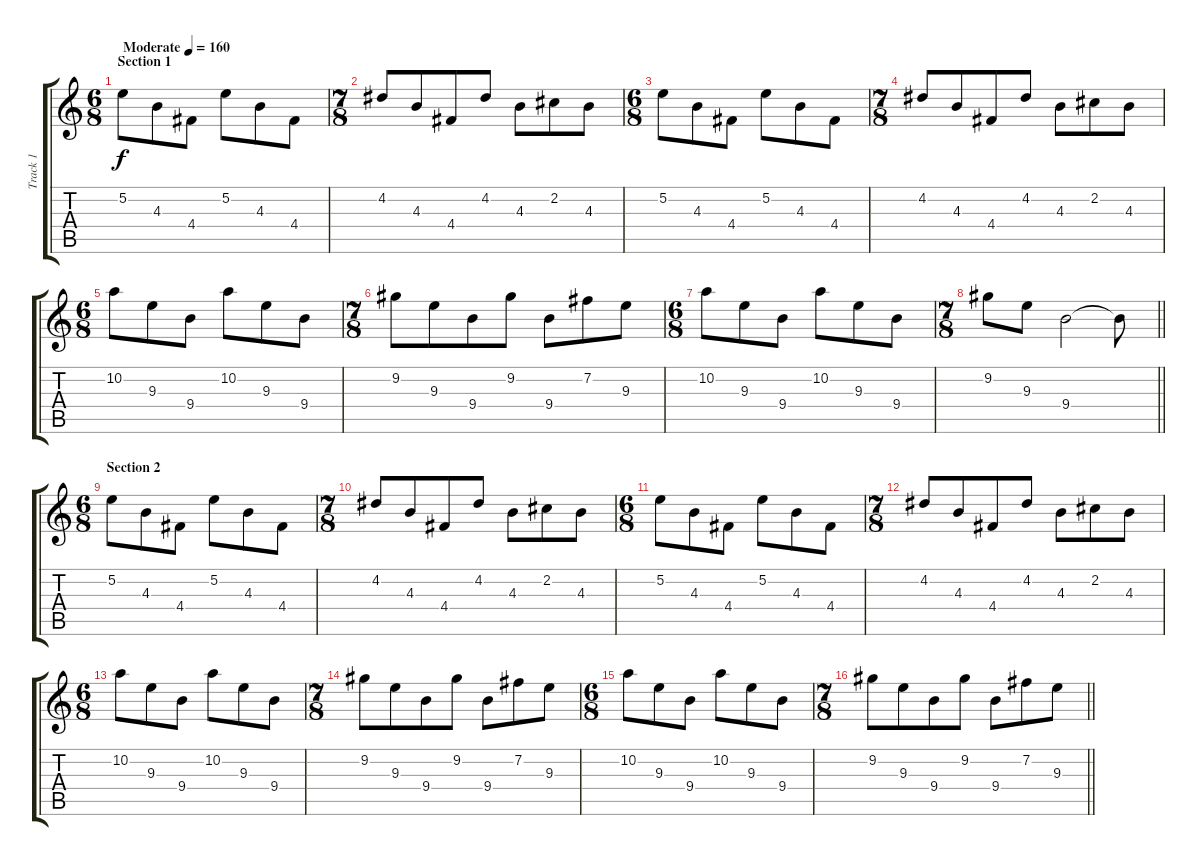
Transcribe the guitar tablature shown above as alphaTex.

\track ("Track 1" "Track 1") {instrument acousticguitarsteel}
\staff {score tabs}
\tuning (E4 B3 G3 D3 A2 E2) {hide}
\ts (6 8)
\section ("" "Section 1")
\tempo (160 "Moderate")
\clef g2
\ks c
5.2.8{dy f instrument acousticguitarsteel} 4.3.8 4.4.8 5.2.8 4.3.8 4.4.8 |
\ts (7 8)
4.2.8 4.3.8 4.4.8 4.2.8 4.3.8 2.2.8 4.3.8 |
\ts (6 8)
5.2.8 4.3.8 4.4.8 5.2.8 4.3.8 4.4.8 |
\ts (7 8)
4.2.8 4.3.8 4.4.8 4.2.8 4.3.8 2.2.8 4.3.8 |
\ts (6 8)
10.2.8 9.3.8 9.4.8 10.2.8 9.3.8 9.4.8 |
\ts (7 8)
9.2.8 9.3.8 9.4.8 9.2.8 9.4.8 7.2.8 9.3.8 |
\ts (6 8)
10.2.8 9.3.8 9.4.8 10.2.8 9.3.8 9.4.8 |
\ts (7 8)
\barLineRight lightlight
9.2.8 9.3.8 9.4.2 9.4{t}.8 |
\ts (6 8)
\section ("" "Section 2")
5.2.8 4.3.8 4.4.8 5.2.8 4.3.8 4.4.8 |
\ts (7 8)
4.2.8 4.3.8 4.4.8 4.2.8 4.3.8 2.2.8 4.3.8 |
\ts (6 8)
5.2.8 4.3.8 4.4.8 5.2.8 4.3.8 4.4.8 |
\ts (7 8)
4.2.8 4.3.8 4.4.8 4.2.8 4.3.8 2.2.8 4.3.8 |
\ts (6 8)
10.2.8 9.3.8 9.4.8 10.2.8 9.3.8 9.4.8 |
\ts (7 8)
9.2.8 9.3.8 9.4.8 9.2.8 9.4.8 7.2.8 9.3.8 |
\ts (6 8)
10.2.8 9.3.8 9.4.8 10.2.8 9.3.8 9.4.8 |
\ts (7 8)
\barLineRight lightlight
9.2.8 9.3.8 9.4.8 9.2.8 9.4.8 7.2.8 9.3.8
